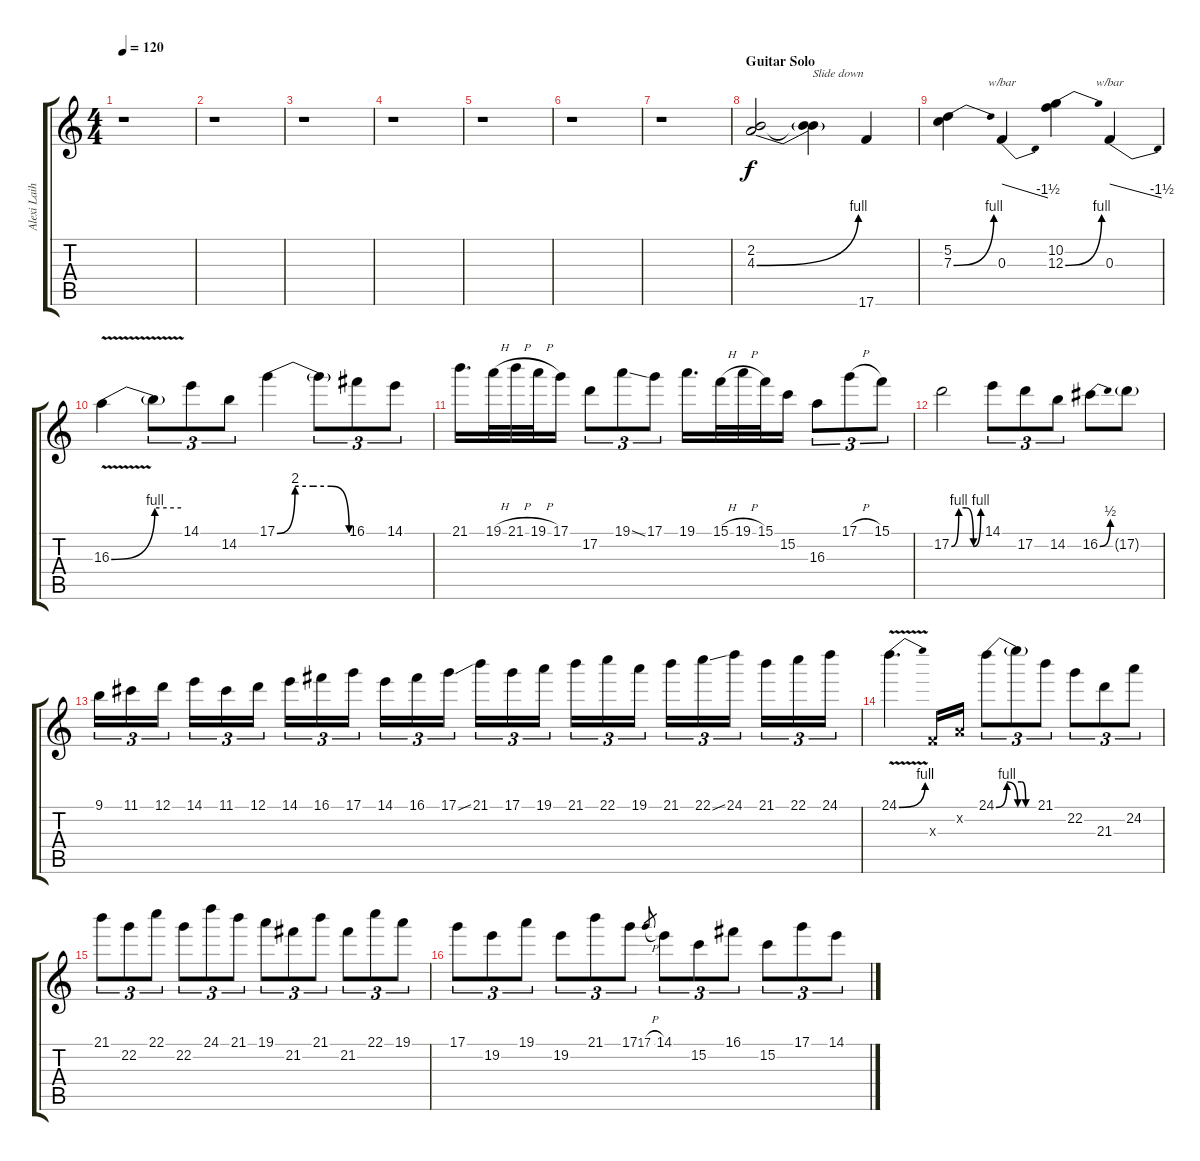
\track ("Alexi Laiho [Guitar 3]" "Alexi Laih") {instrument overdrivenguitar}
\staff {score tabs}
\tuning (D4 A3 F3 C3 G2 C2) {hide}
\ts (4 4)
\tempo 120
\clef g2
\ks c
r.1{dy f} |
r.1 |
r.1 |
r.1 |
r.1 |
r.1 |
r.1 |
\section ("" "Guitar Solo")
(2.2 4.3{be (bend 0 0 60 4)}).2 (2.2{t} 4.3{t}).4{txt "Slide down"} 17.6.4 |
(5.2 7.3{be (bend 0 0 60 4)}).4 0.3.4{tbe (dive default 0 0 60 -6)} (10.2 12.3{be (bend 0 0 60 4)}).4 0.3.4{tbe (dive default 0 0 60 -6)} |
16.3{be (bend 0 0 60 4) v}.4 16.3{be (hold 0 4 60 4) t}.8{tu (3 2)} 14.1.8{tu (3 2)} 14.2.8{tu (3 2)} 17.1{be (custom 0 0 15 8 30 8 45 8 60 0)}.4 17.1{t}.8{tu (3 2)} 16.1.8{tu (3 2)} 14.1.8{tu (3 2)} |
21.1.16{d} 19.1{h}.32 21.1{h}.32 19.1{h}.32 17.1.16 17.2.8{tu (3 2)} 19.1{ss}.8{tu (3 2)} 17.1.8{tu (3 2)} 19.1.16{d} 15.1{h}.32 19.1{h}.32 15.1.32 15.2.16 16.3.8{tu (3 2)} 17.1{h}.8{tu (3 2)} 15.1.8{tu (3 2)} |
17.2{be (custom 0 0 15 4 30 4 45 0 60 4)}.2 14.1.8{tu (3 2)} 17.2.8{tu (3 2)} 14.2.8{tu (3 2)} 16.2{be (bend 0 0 60 2)}.8 17.2{g}.8 |
9.1.16{tu (3 2)} 11.1.16{tu (3 2)} 12.1.16{tu (3 2)} 14.1.16{tu (3 2)} 11.1.16{tu (3 2)} 12.1.16{tu (3 2)} 14.1.16{tu (3 2)} 16.1.16{tu (3 2)} 17.1.16{tu (3 2)} 14.1.16{tu (3 2)} 16.1.16{tu (3 2)} 17.1{ss}.16{tu (3 2)} 21.1.16{tu (3 2)} 17.1.16{tu (3 2)} 19.1.16{tu (3 2)} 21.1.16{tu (3 2)} 22.1.16{tu (3 2)} 19.1.16{tu (3 2)} 21.1.16{tu (3 2)} 22.1{ss}.16{tu (3 2)} 24.1.16{tu (3 2)} 21.1.16{tu (3 2)} 22.1.16{tu (3 2)} 24.1.16{tu (3 2)} |
24.1{be (bend 0 0 60 4) v}.4{d} 0.3{x}.16 0.2{x}.16 24.1{be (bendrelease 0 0 15 4 35 4 60 0)}.8{tu (3 2)} 24.1{be (custom 0 4 15 4 30 0 60 0) t}.8{tu (3 2)} 21.1.8{tu (3 2)} 22.2.8{tu (3 2)} 21.3.8{tu (3 2)} 24.2.8{tu (3 2)} |
21.1.8{tu (3 2)} 22.2.8{tu (3 2)} 22.1.8{tu (3 2)} 22.2.8{tu (3 2)} 24.1.8{tu (3 2)} 21.1.8{tu (3 2)} 19.1.8{tu (3 2)} 21.2.8{tu (3 2)} 21.1.8{tu (3 2)} 21.2.8{tu (3 2)} 22.1.8{tu (3 2)} 19.1.8{tu (3 2)} |
17.1.8{tu (3 2)} 19.2.8{tu (3 2)} 19.1.8{tu (3 2)} 19.2.8{tu (3 2)} 21.1.8{tu (3 2)} 17.1.8{tu (3 2)} 17.1{h}.8{gr} 14.1.8{tu (3 2)} 15.2.8{tu (3 2)} 16.1.8{tu (3 2)} 15.2.8{tu (3 2)} 17.1.8{tu (3 2)} 14.1.8{tu (3 2)}
